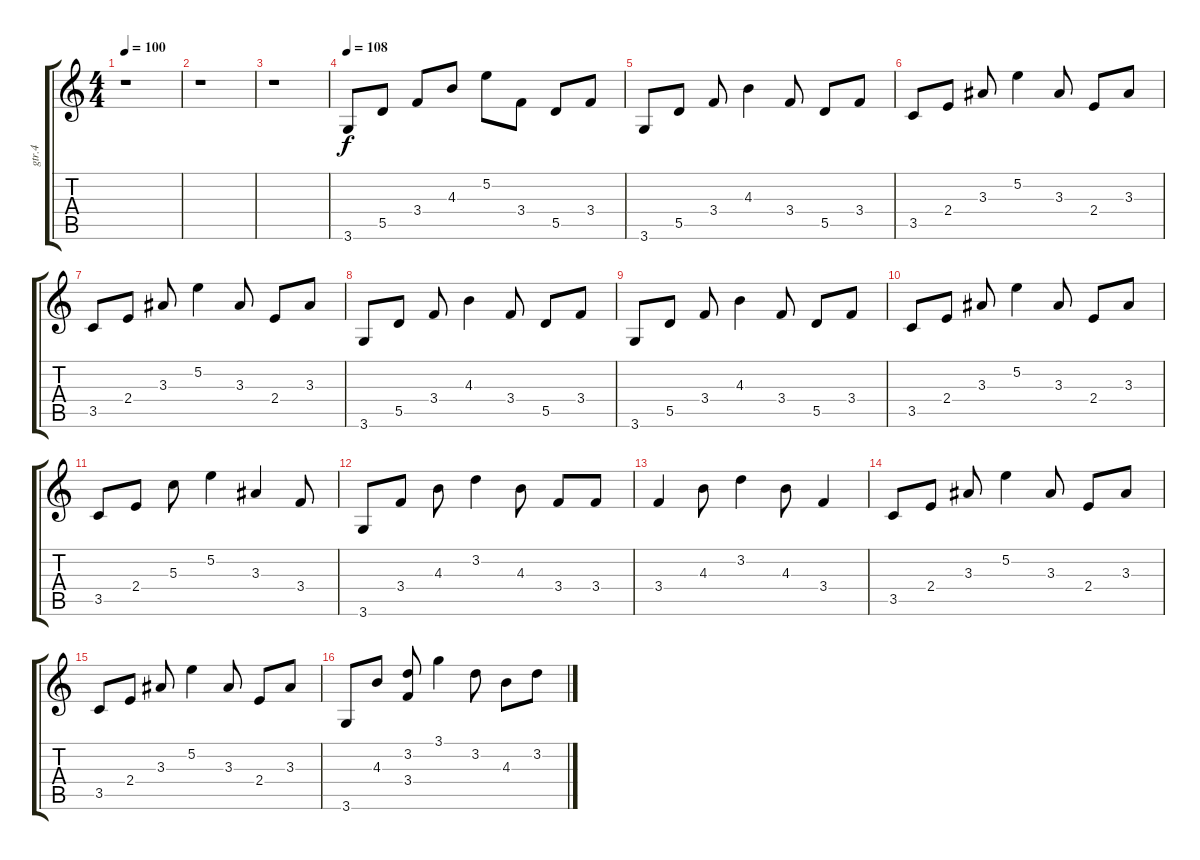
\track ("gtr.4" "gtr.4") {instrument distortionguitar}
\staff {score tabs}
\tuning (E4 B3 G3 D3 A2 E2) {hide}
\ts (4 4)
\tempo 100
\clef g2
\ks c
r.1{dy f} |
r.1 |
r.1 |
\tempo 108
3.6.8{instrument electricguitarclean} 5.5.8 3.4.8 4.3.8 5.2.8 3.4.8 5.5.8 3.4.8 |
3.6.8 5.5.8 3.4.8 4.3.4 3.4.8 5.5.8 3.4.8 |
3.5.8 2.4.8 3.3.8 5.2.4 3.3.8 2.4.8 3.3.8 |
3.5.8 2.4.8 3.3.8 5.2.4 3.3.8 2.4.8 3.3.8 |
3.6.8 5.5.8 3.4.8 4.3.4 3.4.8 5.5.8 3.4.8 |
3.6.8 5.5.8 3.4.8 4.3.4 3.4.8 5.5.8 3.4.8 |
3.5.8 2.4.8 3.3.8 5.2.4 3.3.8 2.4.8 3.3.8 |
3.5.8 2.4.8 5.3.8 5.2.4 3.3.4 3.4.8 |
3.6.8 3.4.8 4.3.8 3.2.4 4.3.8 3.4.8 3.4.8 |
3.4.4 4.3.8 3.2.4 4.3.8 3.4.4 |
3.5.8 2.4.8 3.3.8 5.2.4 3.3.8 2.4.8 3.3.8 |
3.5.8 2.4.8 3.3.8 5.2.4 3.3.8 2.4.8 3.3.8 |
3.6.8 4.3.8 (3.2 3.4).8 3.1.4 3.2.8 4.3.8 3.2.8
